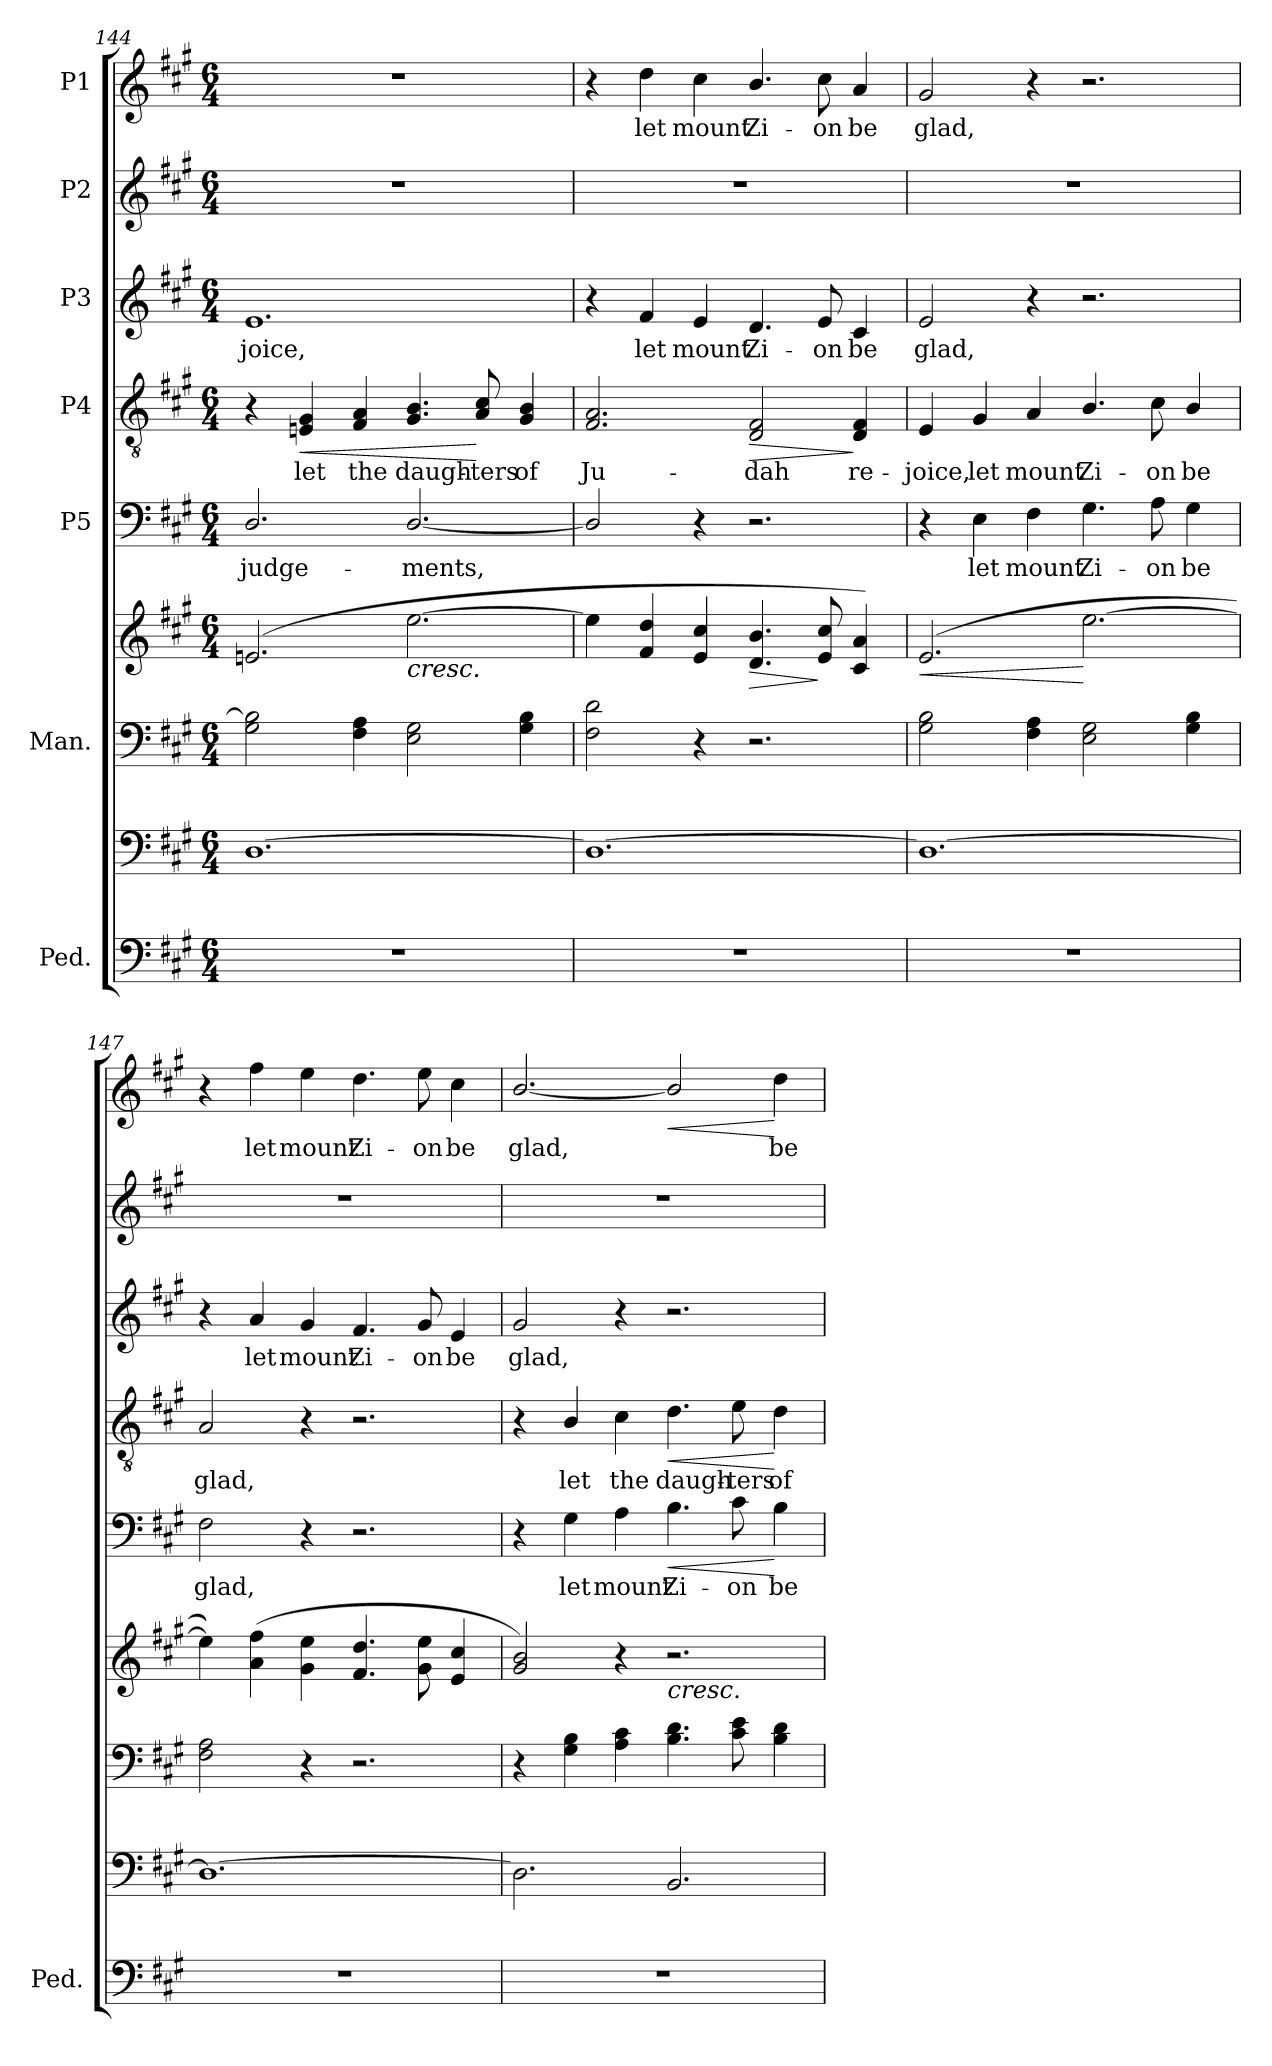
**kern	**kern	**kern	**kern	**dynam	**kern	**text	**dynam	**kern	**text	**dynam	**kern	**text	**kern	**kern	**text	**dynam
*part7	*part7	*part6	*part6	*part6	*part5	*part5	*part5	*part4	*part4	*part4	*part3	*part3	*part2	*part1	*part1	*part1
*staff9	*staff8	*staff7	*staff6	*staff6/7	*staff5	*staff5	*staff5	*staff4	*staff4	*staff4	*staff3	*staff3	*staff2	*staff1	*staff1	*staff1
*I"Ped.	*	*I"Man.	*	*	*I"P5	*	*	*I"P4	*	*	*I"P3	*	*I"P2	*I"P1	*	*
*I'Ped.	*	*	*	*	*	*	*	*	*	*	*	*	*	*	*	*
!!LO:PB:g=z
*clefF4	*clefF4	*clefF4	*clefG2	*	*clefF4	*	*	*clefGv2	*	*	*clefG2	*	*clefG2	*clefG2	*	*
*	*	*	*	*	*	*	*	*ITrd7c12	*	*	*	*	*	*	*	*
*k[f#c#g#]	*k[f#c#g#]	*k[f#c#g#]	*k[f#c#g#]	*	*k[f#c#g#]	*	*	*k[f#c#g#]	*	*	*k[f#c#g#]	*	*k[f#c#g#]	*k[f#c#g#]	*	*
*A:	*A:	*A:	*A:	*	*A:	*	*	*A:	*	*	*A:	*	*A:	*A:	*	*
*M6/4	*M6/4	*M6/4	*M6/4	*	*M6/4	*	*	*M6/4	*	*	*M6/4	*	*M6/4	*M6/4	*	*
=144	=144	=144	=144	=144	=144	=144	=144	=144	=144	=144	=144	=144	=144	=144	=144	=144
!LO:N:vis=1	!	!	!	!	!	!	!	!	!	!	!	!	!	!	!	!
!	!	!	!	!	!	!LO:LY:b:color=#000000	!	!	!	!	!	!	!	!	!	!
!	!	!	!	!	!	!	!	!	!	!	!	!LO:LY:b:color=#000000	!LO:N:vis=1	!LO:N:vis=1	!	!
1.r	[1.Di	2G#i\ 2Bi]	(2.eni/	.	2.Di/	judge-	.	4r	.	.	1.ei	-joice,	1.r	1.r	.	.
!	!	!	!	!	!	!	!	!	!LO:LY:b:color=#000000	!LO:HP:b	!	!	!	!	!	!
.	.	.	.	.	.	.	.	4EEni/ 4GG#i	let	<	.	.	.	.	.	.
!	!	!	!	!	!	!	!	!	!LO:LY:b:color=#000000	!	!	!	!	!	!	!
.	.	4F#i\ 4Ai	.	[	.	.	.	4FF#i/ 4AAi	the	.	.	.	.	.	.	.
!	!	!	!	!LO:HP:b	!	!	!	!	!	!	!	!	!	!	!	!
!	!	!	!	!	!	!LO:LY:b:color=#000000	!	!	!	!	!	!	!	!	!	!
!	!	!	!	!	!	!	!	!	!LO:LY:b:color=#000000	!	!	!	!	!	!	!
.	.	2Ei\ 2G#i	[2.eei\	<	[2.Di/	-ments,	.	4.GG#i/ 4.BBi	daugh-	.	.	.	.	.	.	.
!	!	!	!	!	!	!	!	!	!LO:LY:b:color=#000000	!	!	!	!	!	!	!
.	.	.	.	.	.	.	.	8AAi/ 8C#i	-ters	[	.	.	.	.	.	.
!	!	!	!	!	!	!	!	!	!LO:LY:b:color=#000000	!	!	!	!	!	!	!
.	.	4G#i\ 4Bi	.	.	.	.	.	4GG#i/ 4BBi	of	.	.	.	.	.	.	.
=145	=145	=145	=145	=145	=145	=145	=145	=145	=145	=145	=145	=145	=145	=145	=145	=145
!LO:N:vis=1	!	!	!	!	!	!	!	!	!	!	!	!	!	!	!	!
!	!	!	!	!	!	!	!	!	!LO:LY:b:color=#000000	!	!	!	!LO:N:vis=1	!	!	!
1.r	1.Di_	2F#i\ 2di	4eei\]	.	2Di/]	.	.	2.FF#i/ 2.AAi	Ju-	.	4r	.	1.r	4r	.	.
!	!	!	!	!	!	!	!	!	!	!	!	!LO:LY:b:color=#000000	!	!	!	!
!	!	!	!	!	!	!	!	!	!	!	!	!	!	!	!LO:LY:b:color=#000000	!
.	.	.	4f#i/ 4ddi	.	.	.	.	.	.	.	4f#i/	let	.	4ddi\	let	.
!	!	!	!	!	!	!	!	!	!	!	!	!LO:LY:b:color=#000000	!	!	!	!
!	!	!	!	!	!	!	!	!	!	!	!	!	!	!	!LO:LY:b:color=#000000	!
.	.	4r	4ei/ 4cc#i	.	4r	.	.	.	.	.	4ei/	mount	.	4cc#i\	mount	.
!	!	!	!	!LO:HP:b	!	!	!	!	!	!	!	!	!	!	!	!
!	!	!	!	!	!	!	!	!	!LO:LY:b:color=#000000	!LO:HP:b	!	!	!	!	!	!
!	!	!	!	!	!	!	!	!	!	!	!	!LO:LY:b:color=#000000	!	!	!	!
!	!	!	!	!	!	!	!	!	!	!	!	!	!	!	!LO:LY:b:color=#000000	!
.	.	2.r	4.di/ 4.bi	>	2.r	.	.	2DDi/ 2FF#i	-dah	>	4.di/	Zi-	.	4.bi/	Zi-	.
!	!	!	!	!	!	!	!	!	!	!	!	!LO:LY:b:color=#000000	!	!	!	!
!	!	!	!	!	!	!	!	!	!	!	!	!	!	!	!LO:LY:b:color=#000000	!
.	.	.	8ei/ 8cc#i	]	.	.	.	.	.	.	8ei/	-on	.	8cc#i\	-on	.
!	!	!	!	!	!	!	!	!	!LO:LY:b:color=#000000	!	!	!	!	!	!	!
!	!	!	!	!	!	!	!	!	!	!	!	!LO:LY:b:color=#000000	!	!	!	!
!	!	!	!	!	!	!	!	!	!	!	!	!	!	!	!LO:LY:b:color=#000000	!
.	.	.	4c#i/ 4ai)	.	.	.	.	4DDi/ 4FF#i	re-	]	4c#i/	be	.	4ai/	be	.
=146	=146	=146	=146	=146	=146	=146	=146	=146	=146	=146	=146	=146	=146	=146	=146	=146
!LO:N:vis=1	!	!	!	!LO:HP:b	!	!	!	!	!	!	!	!	!	!	!	!
!	!	!	!	!	!	!	!	!	!LO:LY:b:color=#000000	!	!	!	!	!	!	!
!	!	!	!	!	!	!	!	!	!	!	!	!LO:LY:b:color=#000000	!LO:N:vis=1	!	!	!
!	!	!	!	!	!	!	!	!	!	!	!	!	!	!	!LO:LY:b:color=#000000	!
1.r	1.Di_	2G#i\ 2Bi	(2.ei/	<	4r	.	.	4EEi/	-joice,	.	2ei/	glad,	1.r	2g#i/	glad,	.
!	!	!	!	!	!	!LO:LY:b:color=#000000	!	!	!	!	!	!	!	!	!	!
!	!	!	!	!	!	!	!	!	!LO:LY:b:color=#000000	!	!	!	!	!	!	!
.	.	.	.	.	4Ei\	let	.	4GG#i/	let	.	.	.	.	.	.	.
!	!	!	!	!	!	!LO:LY:b:color=#000000	!	!	!	!	!	!	!	!	!	!
!	!	!	!	!	!	!	!	!	!LO:LY:b:color=#000000	!	!	!	!	!	!	!
.	.	4F#i\ 4Ai	.	.	4F#i\	mount	.	4AAi/	mount	.	4r	.	.	4r	.	.
!	!	!	!	!	!	!LO:LY:b:color=#000000	!	!	!	!	!	!	!	!	!	!
!	!	!	!	!	!	!	!	!	!LO:LY:b:color=#000000	!	!	!	!	!	!	!
.	.	2Ei\ 2G#i	[2.eei\	[	4.G#i\	Zi-	.	4.BBi/	Zi-	.	2.r	.	.	2.r	.	.
!	!	!	!	!	!	!LO:LY:b:color=#000000	!	!	!	!	!	!	!	!	!	!
!	!	!	!	!	!	!	!	!	!LO:LY:b:color=#000000	!	!	!	!	!	!	!
.	.	.	.	.	8Ai\	-on	.	8C#i\	-on	.	.	.	.	.	.	.
!	!	!	!	!	!	!LO:LY:b:color=#000000	!	!	!	!	!	!	!	!	!	!
!	!	!	!	!	!	!	!	!	!LO:LY:b:color=#000000	!	!	!	!	!	!	!
.	.	4G#i\ 4Bi	.	.	4G#i\	be	.	4BBi/	be	.	.	.	.	.	.	.
=147	=147	=147	=147	=147	=147	=147	=147	=147	=147	=147	=147	=147	=147	=147	=147	=147
!LO:N:vis=1	!	!	!	!	!	!	!	!	!	!	!	!	!	!	!	!
!	!	!	!	!	!	!LO:LY:b:color=#000000	!	!	!	!	!	!	!	!	!	!
!	!	!	!	!	!	!	!	!	!LO:LY:b:color=#000000	!	!	!	!LO:N:vis=1	!	!	!
1.r	1.Di_	2F#i\ 2Ai	4eei\])	.	2F#i\	glad,	.	2AAi/	glad,	.	4r	.	1.r	4r	.	.
!	!	!	!	!	!	!	!	!	!	!	!	!LO:LY:b:color=#000000	!	!	!	!
!	!	!	!	!	!	!	!	!	!	!	!	!	!	!	!LO:LY:b:color=#000000	!
.	.	.	(4ai\ 4ff#i	.	.	.	.	.	.	.	4ai/	let	.	4ff#i\	let	.
!	!	!	!	!	!	!	!	!	!	!	!	!LO:LY:b:color=#000000	!	!	!	!
!	!	!	!	!	!	!	!	!	!	!	!	!	!	!	!LO:LY:b:color=#000000	!
.	.	4r	4g#i\ 4eei	.	4r	.	.	4r	.	.	4g#i/	mount	.	4eei\	mount	.
!	!	!	!	!	!	!	!	!	!	!	!	!LO:LY:b:color=#000000	!	!	!	!
!	!	!	!	!	!	!	!	!	!	!	!	!	!	!	!LO:LY:b:color=#000000	!
.	.	2.r	4.f#i/ 4.ddi	.	2.r	.	.	2.r	.	.	4.f#i/	Zi-	.	4.ddi\	Zi-	.
!	!	!	!	!	!	!	!	!	!	!	!	!LO:LY:b:color=#000000	!	!	!	!
!	!	!	!	!	!	!	!	!	!	!	!	!	!	!	!LO:LY:b:color=#000000	!
.	.	.	8g#i\ 8eei	.	.	.	.	.	.	.	8g#i/	-on	.	8eei\	-on	.
!	!	!	!	!	!	!	!	!	!	!	!	!LO:LY:b:color=#000000	!	!	!	!
!	!	!	!	!	!	!	!	!	!	!	!	!	!	!	!LO:LY:b:color=#000000	!
.	.	.	4ei/ 4cc#i	.	.	.	.	.	.	.	4ei/	be	.	4cc#i\	be	.
!!LO:LB:g=z
=148	=148	=148	=148	=148	=148	=148	=148	=148	=148	=148	=148	=148	=148	=148	=148	=148
!LO:N:vis=1	!	!	!	!	!	!	!	!	!	!	!	!	!	!	!	!
!	!	!	!	!	!	!	!	!	!	!	!	!LO:LY:b:color=#000000	!LO:N:vis=1	!	!	!
!	!	!	!	!	!	!	!	!	!	!	!	!	!	!	!LO:LY:b:color=#000000	!
1.r	2.Di\]	4r	2g#i/ 2bi)	.	4r	.	.	4r	.	.	2g#i/	glad,	1.r	[2.bi/	glad,	.
!	!	!	!	!	!	!LO:LY:b:color=#000000	!	!	!	!	!	!	!	!	!	!
!	!	!	!	!	!	!	!	!	!LO:LY:b:color=#000000	!	!	!	!	!	!	!
.	.	4G#i\ 4Bi	.	[	4G#i\	let	.	4BBi/	let	.	.	.	.	.	.	.
!	!	!	!	!	!	!LO:LY:b:color=#000000	!	!	!	!	!	!	!	!	!	!
!	!	!	!	!	!	!	!	!	!LO:LY:b:color=#000000	!	!	!	!	!	!	!
.	.	4Ai\ 4c#i	4r	.	4Ai\	mount	.	4C#i\	the	.	4r	.	.	.	.	.
!	!	!	!	!LO:HP:b	!	!	!	!	!	!	!	!	!	!	!	!
!	!	!	!	!	!	!LO:LY:b:color=#000000	!LO:HP:b	!	!	!	!	!	!	!	!	!
!	!	!	!	!	!	!	!	!	!LO:LY:b:color=#000000	!LO:HP:b	!	!	!	!	!	!LO:HP:b
.	2.BBi/	4.Bi\ 4.di	2.r	<	4.Bi\	Zi-	<	4.Di\	daugh-	<	2.r	.	.	2bi/]	.	<
!	!	!	!	!	!	!LO:LY:b:color=#000000	!	!	!	!	!	!	!	!	!	!
!	!	!	!	!	!	!	!	!	!LO:LY:b:color=#000000	!	!	!	!	!	!	!
.	.	8c#i\ 8ei	.	.	8c#i\	-on	.	8Ei\	-ters	.	.	.	.	.	.	.
!	!	!	!	!	!	!LO:LY:b:color=#000000	!	!	!	!	!	!	!	!	!	!
!	!	!	!	!	!	!	!	!	!LO:LY:b:color=#000000	!	!	!	!	!	!	!
!	!	!	!	!	!	!	!	!	!	!	!	!	!	!	!LO:LY:b:color=#000000	!
.	.	4Bi\ 4di	.	.	4Bi\	be	[	4Di\	of	[	.	.	.	4ddi\	be	[
=	=	=	=	=	=	=	=	=	=	=	=	=	=	=	=	=
*-	*-	*-	*-	*-	*-	*-	*-	*-	*-	*-	*-	*-	*-	*-	*-	*-
